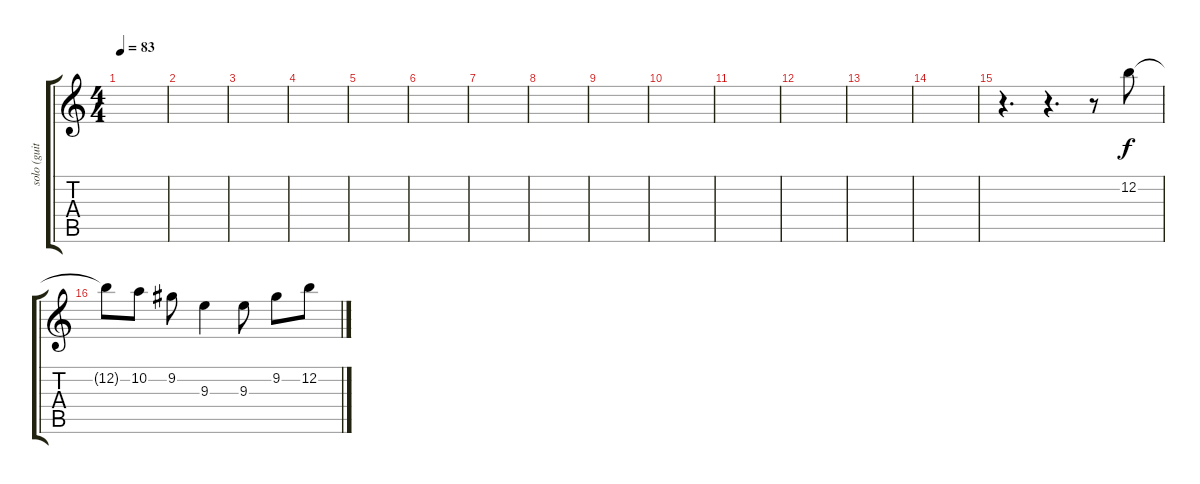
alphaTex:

\track ("solo (guitar 1)" "solo (guit") {instrument electricguitarclean}
\staff {score tabs}
\tuning (E4 B3 G3 D3 A2 E2) {hide}
\ts (4 4)
\tempo 83
\clef g2
\ks c
|
|
|
|
|
|
|
|
|
|
|
|
|
|
r.4{d} r.4{d} r.8 12.2.8 |
12.2{t}.8 10.2.8 9.2.8 9.3.4 9.3.8 9.2.8 12.2.8
